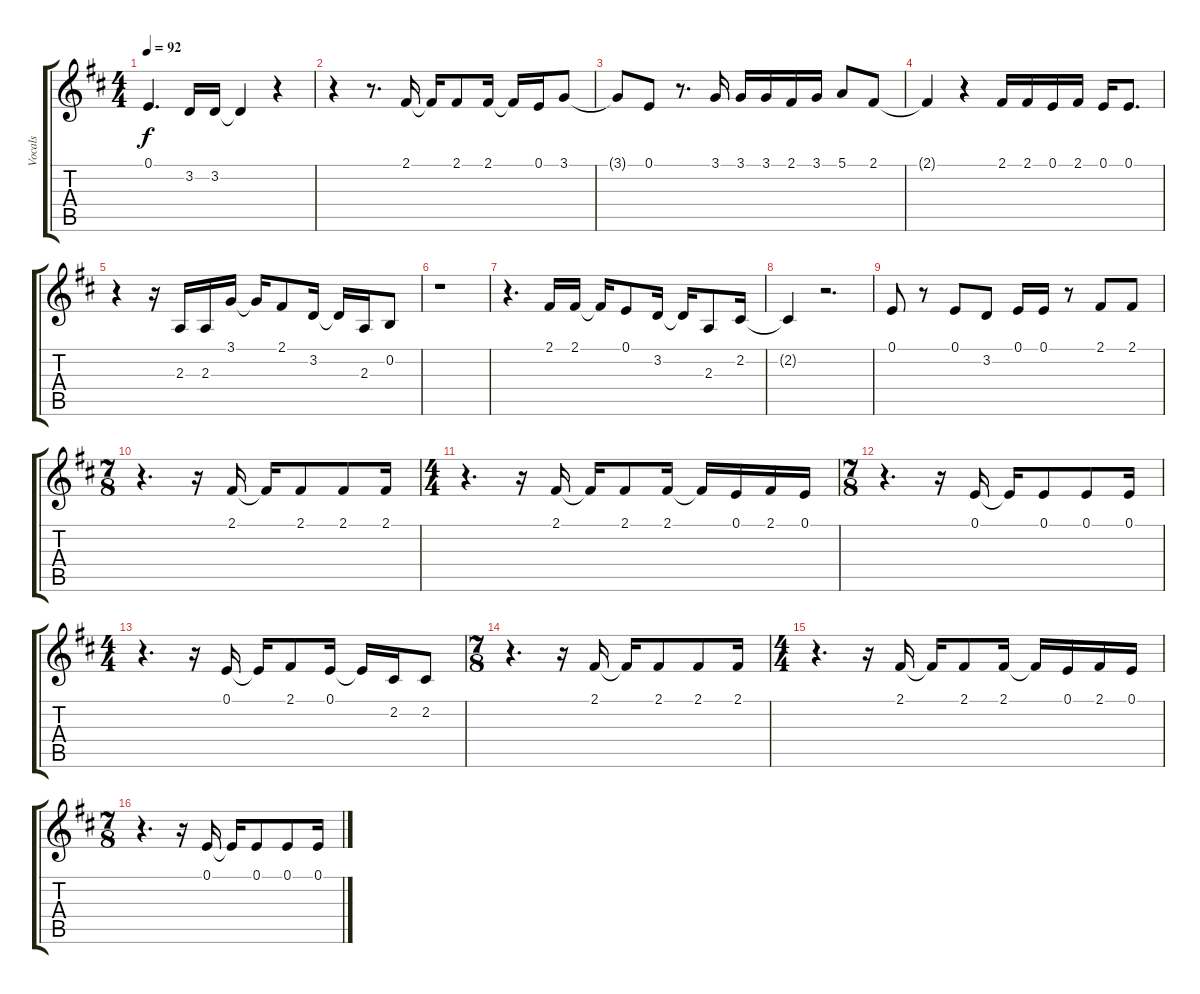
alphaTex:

\track ("Vocals" "Vocals") {instrument altosax}
\staff {score tabs}
\tuning (E4 B3 G3 D3 A2 E2) {hide}
\ts (4 4)
\tempo 92
\clef g2
\ks d
0.1.4{d dy f} 3.2.16 3.2.16 3.2{t}.4 r.4 |
r.4 r.8{d} 2.1.16 2.1{t}.16 2.1.8 2.1.16 2.1{t}.16 0.1.16 3.1.8 |
3.1{t}.8 0.1.8 r.8{d} 3.1.16 3.1.16 3.1.16 2.1.16 3.1.16 5.1.8 2.1.8 |
2.1{t}.4 r.4 2.1.16 2.1.16 0.1.16 2.1.16 0.1.16 0.1.8{d} |
r.4 r.16 2.3.16 2.3.16 3.1.16 3.1{t}.16 2.1.8 3.2.16 3.2{t}.16 2.3.16 0.2.8 |
r.1 |
r.4{d} 2.1.16 2.1.16 2.1{t}.16 0.1.8 3.2.16 3.2{t}.16 2.3.8 2.2.16 |
2.2{t}.4 r.2{d} |
0.1.8 r.8 0.1.8 3.2.8 0.1.16 0.1.16 r.8 2.1.8 2.1.8 |
\ts (7 8)
r.4{d} r.16 2.1.16 2.1{t}.16 2.1.8 2.1.8 2.1.16 |
\ts (4 4)
r.4{d} r.16 2.1.16 2.1{t}.16 2.1.8 2.1.16 2.1{t}.16 0.1.16 2.1.16 0.1.16 |
\ts (7 8)
r.4{d} r.16 0.1.16 0.1{t}.16 0.1.8 0.1.8 0.1.16 |
\ts (4 4)
r.4{d} r.16 0.1.16 0.1{t}.16 2.1.8 0.1.16 0.1{t}.16 2.2.16 2.2.8 |
\ts (7 8)
r.4{d} r.16 2.1.16 2.1{t}.16 2.1.8 2.1.8 2.1.16 |
\ts (4 4)
r.4{d} r.16 2.1.16 2.1{t}.16 2.1.8 2.1.16 2.1{t}.16 0.1.16 2.1.16 0.1.16 |
\ts (7 8)
r.4{d} r.16 0.1.16 0.1{t}.16 0.1.8 0.1.8 0.1.16
